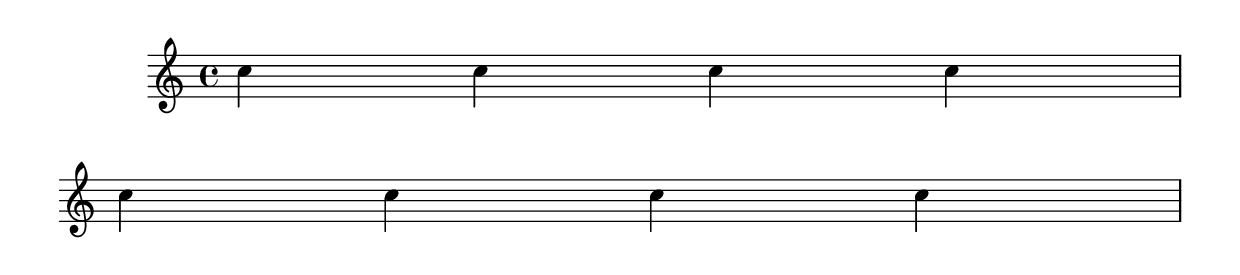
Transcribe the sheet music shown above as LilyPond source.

%% Do not edit this file; it is automatically
%% generated from LSR http://lsr.dsi.unimi.it
%% This file is in the public domain.
\version "2.13.29"

\header {
  lsrtags = "rhythms, contexts-and-engravers"

%% Translation of GIT committish: 0b55335aeca1de539bf1125b717e0c21bb6fa31b
  texidoces = "

Se pueden eliminar completamente los números de compás quitando el
grabador @code{Bar_number_engraver} del contexto de @code{Score}.

"

  doctitlees = "Suprimir los números de compás de toda la partitura"



%% Translation of GIT committish: 0a868be38a775ecb1ef935b079000cebbc64de40
  texidocde = "
Taktnummern können vollkommen aus den Noten entfernt werden, indem
man den @code{Bar_number_engraver} aus dem @code{Score}-Kontext
entfernt.

"
  doctitlede = "Entfernung von Taktnummern in einer Partitur"



%% Translation of GIT committish: 374d57cf9b68ddf32a95409ce08ba75816900f6b
  texidocfr = "
Désactiver le graveur concerné --- @code{Bar_number_engraver} ---
donnera une partition  --- contexte @code{Score} --- sans numéros de
mesure.

"
  doctitlefr = "Supprimer les numéros de mesure d'une partition"


  texidoc = "
Bar numbers can be removed entirely by removing the
@code{Bar_number_engraver} from the @code{Score} context.

"
  doctitle = "Removing bar numbers from a score"
} % begin verbatim

\layout {
  \context {
    \Score
    \remove "Bar_number_engraver"
  }
}

\relative c'' {
  c4 c c c \break
  c4 c c c
}

